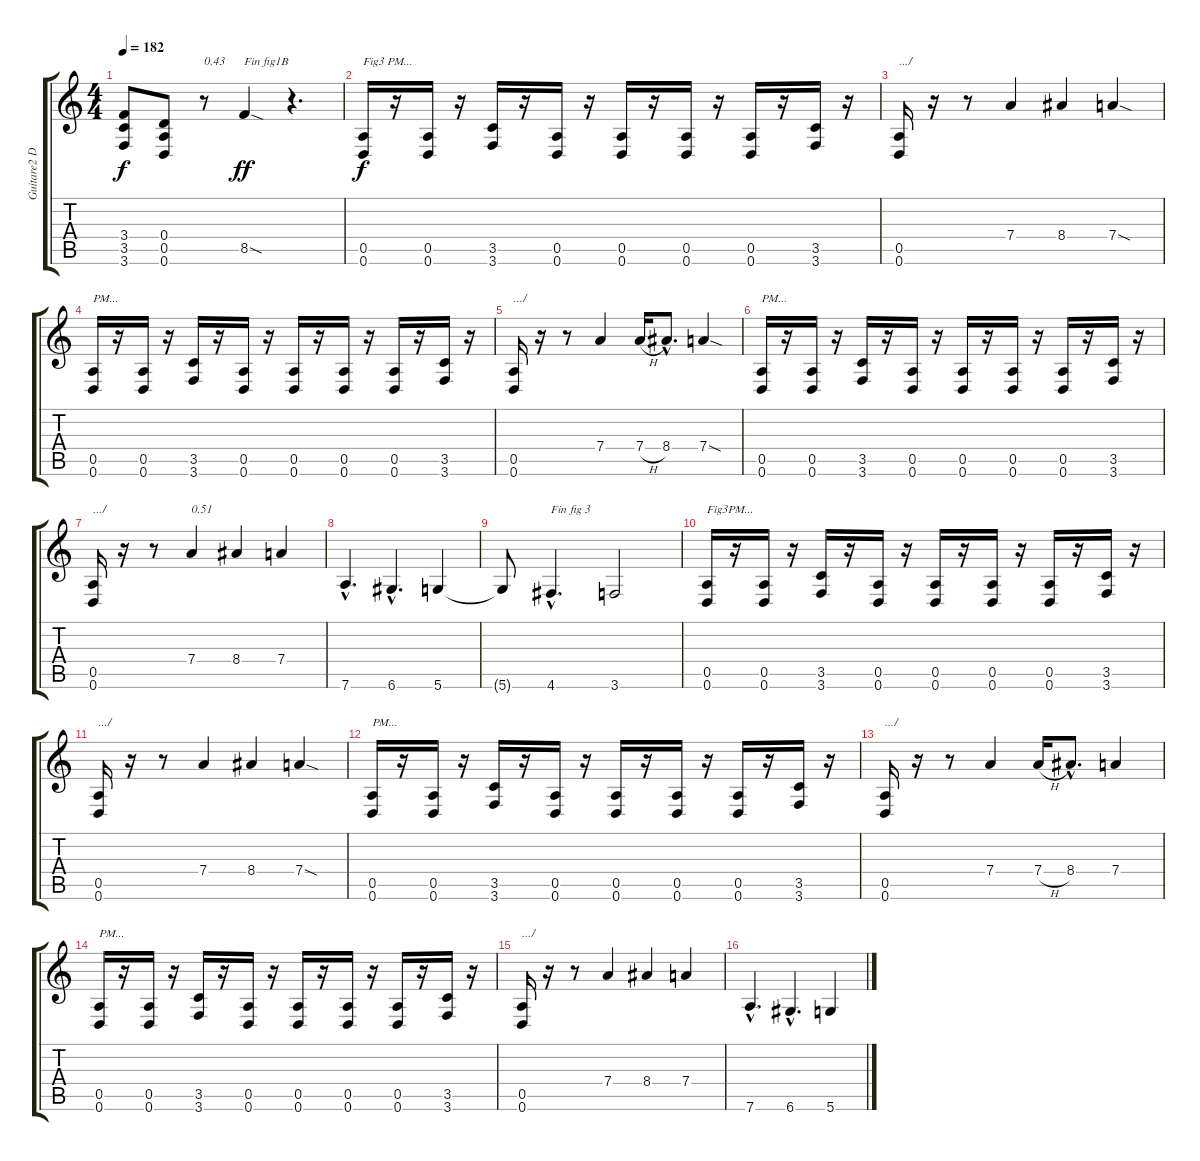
\track ("Guitare2 Dr-D" "Guitare2 D") {instrument distortionguitar}
\staff {score tabs}
\tuning (E4 B3 G3 D3 A2 D2) {hide}
\ts (4 4)
\tempo 182
\clef g2
\ks c
(3.4 3.5 3.6).8{dy f} (0.4 0.5 0.6).8 r.8{txt "0.43"} 8.5{sod}.4{txt "Fin fig1B" dy ff} r.4{d} |
(0.5 0.6).16{txt "Fig3 PM..." dy f} r.16 (0.5 0.6).16 r.16 (3.5 3.6).16 r.16 (0.5 0.6).16 r.16 (0.5 0.6).16 r.16 (0.5 0.6).16 r.16 (0.5 0.6).16 r.16 (3.5 3.6).16 r.16 |
(0.5 0.6).16{txt ".../"} r.16 r.8 7.4.4 8.4.4 7.4{sod}.4 |
(0.5 0.6).16{txt "PM..."} r.16 (0.5 0.6).16 r.16 (3.5 3.6).16 r.16 (0.5 0.6).16 r.16 (0.5 0.6).16 r.16 (0.5 0.6).16 r.16 (0.5 0.6).16 r.16 (3.5 3.6).16 r.16 |
(0.5 0.6).16{txt ".../"} r.16 r.8 7.4.4 7.4{h}.16 8.4{hac}.8{d} 7.4{sod}.4 |
(0.5 0.6).16{txt "PM..."} r.16 (0.5 0.6).16 r.16 (3.5 3.6).16 r.16 (0.5 0.6).16 r.16 (0.5 0.6).16 r.16 (0.5 0.6).16 r.16 (0.5 0.6).16 r.16 (3.5 3.6).16 r.16 |
(0.5 0.6).16{txt ".../"} r.16 r.8 7.4.4{txt "0.51"} 8.4.4 7.4.4 |
7.6{hac}.4{d} 6.6{hac}.4{d} 5.6.4 |
5.6{t}.8 4.6{hac}.4{d txt "Fin fig 3"} 3.6.2 |
(0.5 0.6).16{txt "Fig3PM..."} r.16 (0.5 0.6).16 r.16 (3.5 3.6).16 r.16 (0.5 0.6).16 r.16 (0.5 0.6).16 r.16 (0.5 0.6).16 r.16 (0.5 0.6).16 r.16 (3.5 3.6).16 r.16 |
(0.5 0.6).16{txt ".../"} r.16 r.8 7.4.4 8.4.4 7.4{sod}.4 |
(0.5 0.6).16{txt "PM..."} r.16 (0.5 0.6).16 r.16 (3.5 3.6).16 r.16 (0.5 0.6).16 r.16 (0.5 0.6).16 r.16 (0.5 0.6).16 r.16 (0.5 0.6).16 r.16 (3.5 3.6).16 r.16 |
(0.5 0.6).16{txt ".../"} r.16 r.8 7.4.4 7.4{h}.16 8.4{hac}.8{d} 7.4.4 |
(0.5 0.6).16{txt "PM..."} r.16 (0.5 0.6).16 r.16 (3.5 3.6).16 r.16 (0.5 0.6).16 r.16 (0.5 0.6).16 r.16 (0.5 0.6).16 r.16 (0.5 0.6).16 r.16 (3.5 3.6).16 r.16 |
(0.5 0.6).16{txt ".../"} r.16 r.8 7.4.4 8.4.4 7.4.4 |
7.6{hac}.4{d} 6.6{hac}.4{d} 5.6.4
